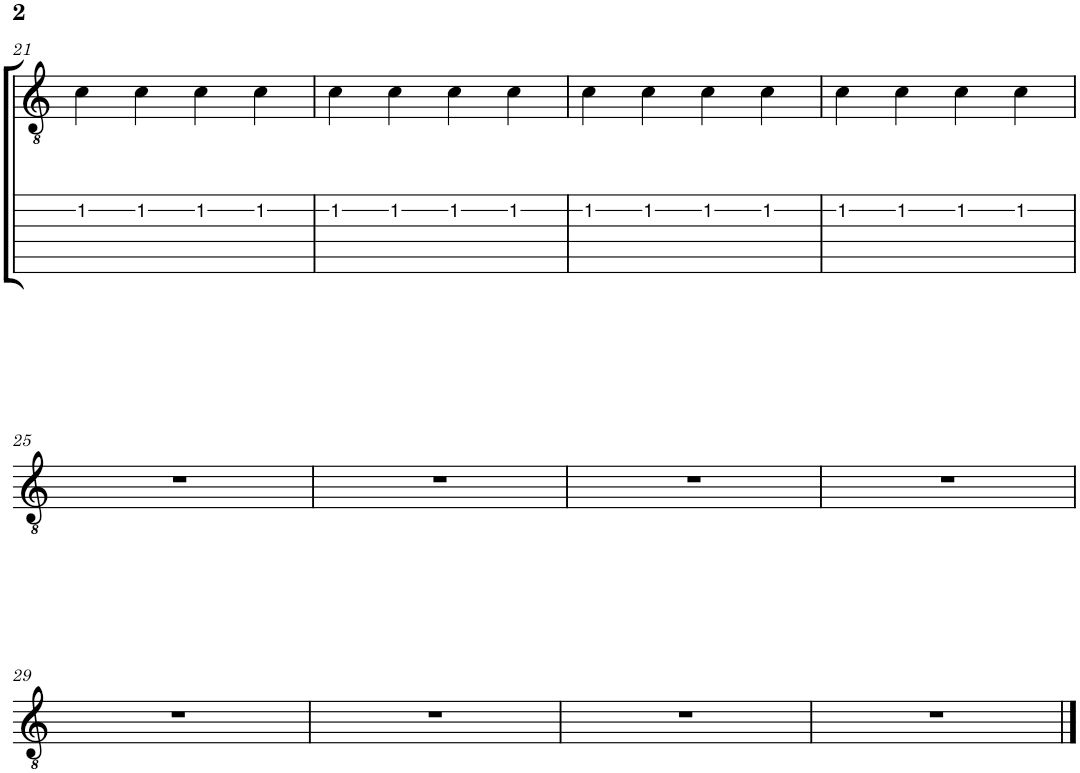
**kern	**kern
*part1	*part1
*staff2	*staff1
*I"Guitar	*
!!LO:PB:g=z
*	*clefGv2
*k[]	*k[]
*M4/4	*M4/4
=21	=21
4c	4c\
4c	4c\
4c	4c\
4c	4c\
=22	=22
4c	4c\
4c	4c\
4c	4c\
4c	4c\
=23	=23
4c	4c\
4c	4c\
4c	4c\
4c	4c\
=24	=24
4c	4c\
4c	4c\
4c	4c\
4c	4c\
!!LO:LB:g=z
=25	=25
1r	1r
=26	=26
1r	1r
=27	=27
1r	1r
=28	=28
1r	1r
!!LO:LB:g=z
=29	=29
1r	1r
=30	=30
1r	1r
=31	=31
1r	1r
=32	=32
1r	1r
==	==
*-	*-
